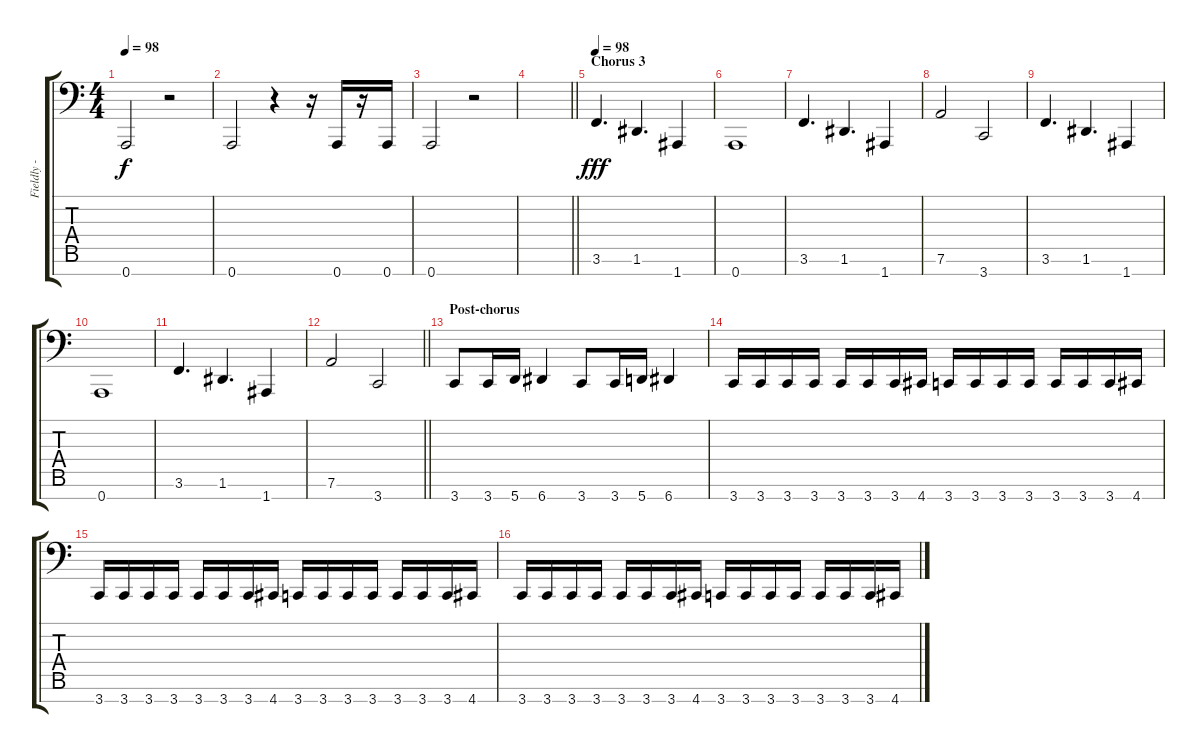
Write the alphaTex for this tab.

\track ("Fieldly - Bass" "Fieldly - ") {instrument fretlessbass}
\staff {score tabs}
\tuning (D3 A2 F2 C2 G1 D1 A0) {hide}
\ts (4 4)
\tempo 98
\clef f4
\ks c
0.7.2{dy f} r.2 |
0.7.2 r.4 r.16 0.7.16 r.16 0.7.16 |
0.7.2 r.2 |
\barLineRight lightlight
|
\section ("" "Chorus 3")
\tempo 98
3.6.4{d dy fff} 1.6.4{d} 1.7.4 |
0.7.1 |
3.6.4{d} 1.6.4{d} 1.7.4 |
7.6.2 3.7.2 |
3.6.4{d} 1.6.4{d} 1.7.4 |
0.7.1 |
3.6.4{d} 1.6.4{d} 1.7.4 |
\barLineRight lightlight
7.6.2 3.7.2 |
\section ("" "Post-chorus")
3.7.8{instrument electricbasspick} 3.7.16 5.7.16 6.7.4 3.7.8 3.7.16 5.7.16 6.7.4 |
3.7.16 3.7.16 3.7.16 3.7.16 3.7.16 3.7.16 3.7.16 4.7.16 3.7.16 3.7.16 3.7.16 3.7.16 3.7.16 3.7.16 3.7.16 4.7.16 |
3.7.16 3.7.16 3.7.16 3.7.16 3.7.16 3.7.16 3.7.16 4.7.16 3.7.16 3.7.16 3.7.16 3.7.16 3.7.16 3.7.16 3.7.16 4.7.16 |
3.7.16 3.7.16 3.7.16 3.7.16 3.7.16 3.7.16 3.7.16 4.7.16 3.7.16 3.7.16 3.7.16 3.7.16 3.7.16 3.7.16 3.7.16 4.7.16
